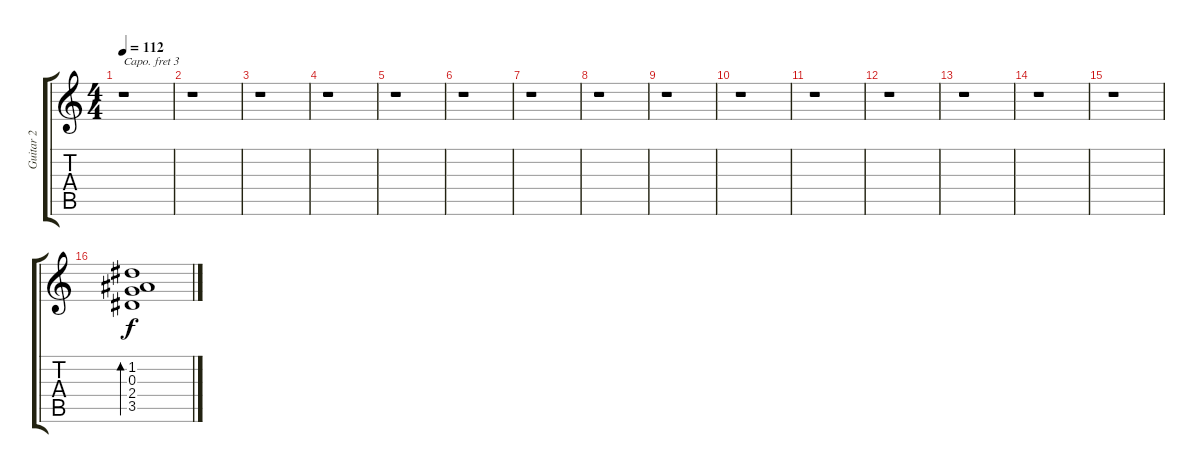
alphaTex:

\track ("Guitar 2" "Guitar 2") {instrument electricguitarjazz}
\staff {score tabs}
\capo 3
\tuning (E4 B3 G3 D3 A2 E2) {hide}
\ts (4 4)
\tempo 112
\clef g2
\ks c
r.1{dy f} |
r.1 |
r.1 |
r.1 |
r.1 |
r.1 |
r.1 |
r.1 |
r.1 |
r.1 |
r.1 |
r.1 |
r.1 |
r.1 |
r.1 |
(1.2 0.3 2.4 3.5).1{bd 480}
